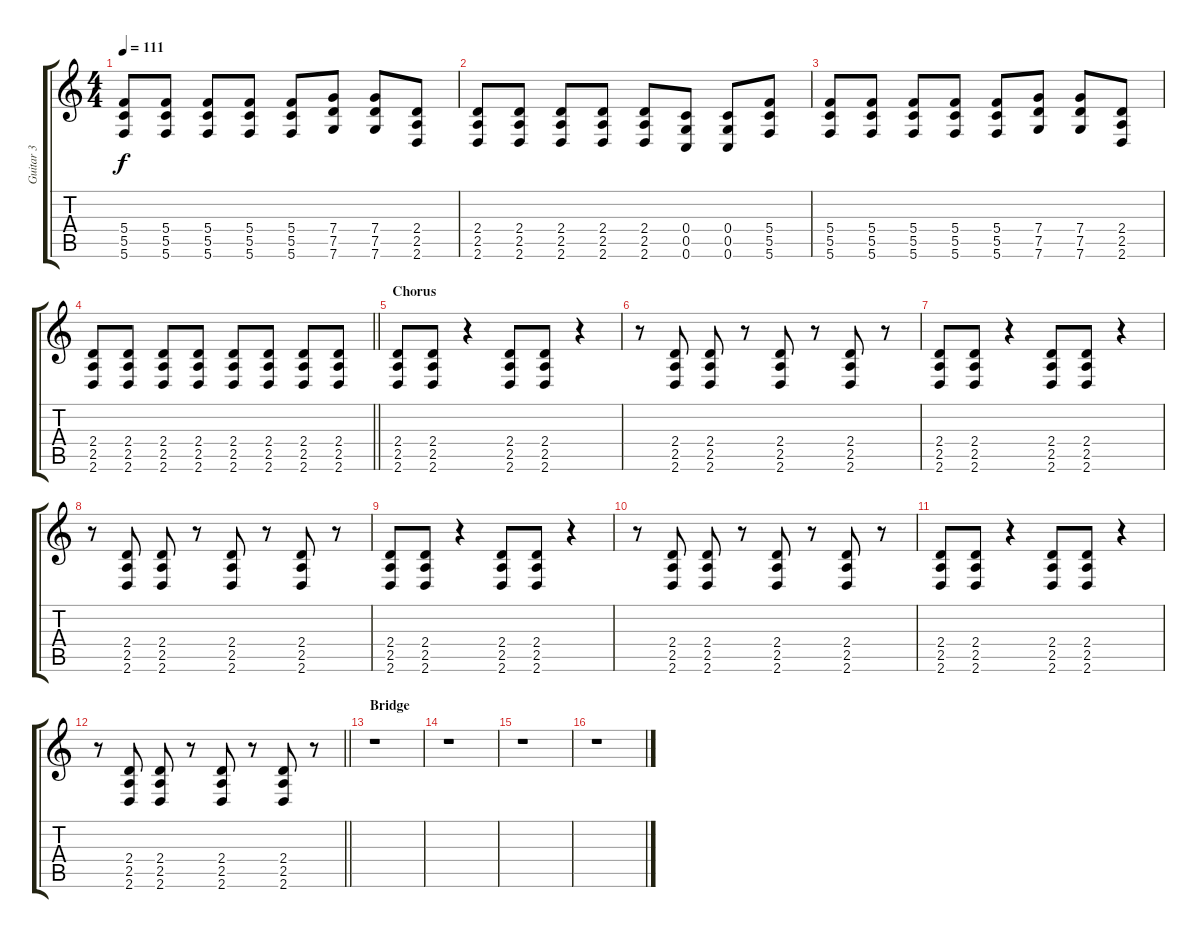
\track ("Guitar 3" "Guitar 3") {instrument distortionguitar}
\staff {score tabs}
\tuning (D4 A3 F3 C3 G2 C2) {hide}
\ts (4 4)
\tempo 111
\clef g2
\ks c
(5.4 5.5 5.6).8{dy f} (5.4 5.5 5.6).8 (5.4 5.5 5.6).8 (5.4 5.5 5.6).8 (5.4 5.5 5.6).8 (7.4 7.5 7.6).8 (7.4 7.5 7.6).8 (2.4 2.5 2.6).8 |
(2.4 2.5 2.6).8 (2.4 2.5 2.6).8 (2.4 2.5 2.6).8 (2.4 2.5 2.6).8 (2.4 2.5 2.6).8 (0.4 0.5 0.6).8 (0.4 0.5 0.6).8 (5.4 5.5 5.6).8 |
(5.4 5.5 5.6).8 (5.4 5.5 5.6).8 (5.4 5.5 5.6).8 (5.4 5.5 5.6).8 (5.4 5.5 5.6).8 (7.4 7.5 7.6).8 (7.4 7.5 7.6).8 (2.4 2.5 2.6).8 |
\barLineRight lightlight
(2.4 2.5 2.6).8 (2.4 2.5 2.6).8 (2.4 2.5 2.6).8 (2.4 2.5 2.6).8 (2.4 2.5 2.6).8 (2.4 2.5 2.6).8 (2.4 2.5 2.6).8 (2.4 2.5 2.6).8 |
\section ("" "Chorus")
(2.4 2.5 2.6).8 (2.4 2.5 2.6).8 r.4 (2.4 2.5 2.6).8 (2.4 2.5 2.6).8 r.4 |
r.8 (2.4 2.5 2.6).8 (2.4 2.5 2.6).8 r.8 (2.4 2.5 2.6).8 r.8 (2.4 2.5 2.6).8 r.8 |
(2.4 2.5 2.6).8 (2.4 2.5 2.6).8 r.4 (2.4 2.5 2.6).8 (2.4 2.5 2.6).8 r.4 |
r.8 (2.4 2.5 2.6).8 (2.4 2.5 2.6).8 r.8 (2.4 2.5 2.6).8 r.8 (2.4 2.5 2.6).8 r.8 |
(2.4 2.5 2.6).8 (2.4 2.5 2.6).8 r.4 (2.4 2.5 2.6).8 (2.4 2.5 2.6).8 r.4 |
r.8 (2.4 2.5 2.6).8 (2.4 2.5 2.6).8 r.8 (2.4 2.5 2.6).8 r.8 (2.4 2.5 2.6).8 r.8 |
(2.4 2.5 2.6).8 (2.4 2.5 2.6).8 r.4 (2.4 2.5 2.6).8 (2.4 2.5 2.6).8 r.4 |
\barLineRight lightlight
r.8 (2.4 2.5 2.6).8 (2.4 2.5 2.6).8 r.8 (2.4 2.5 2.6).8 r.8 (2.4 2.5 2.6).8 r.8 |
\section ("" "Bridge")
r.1 |
r.1 |
r.1 |
r.1
